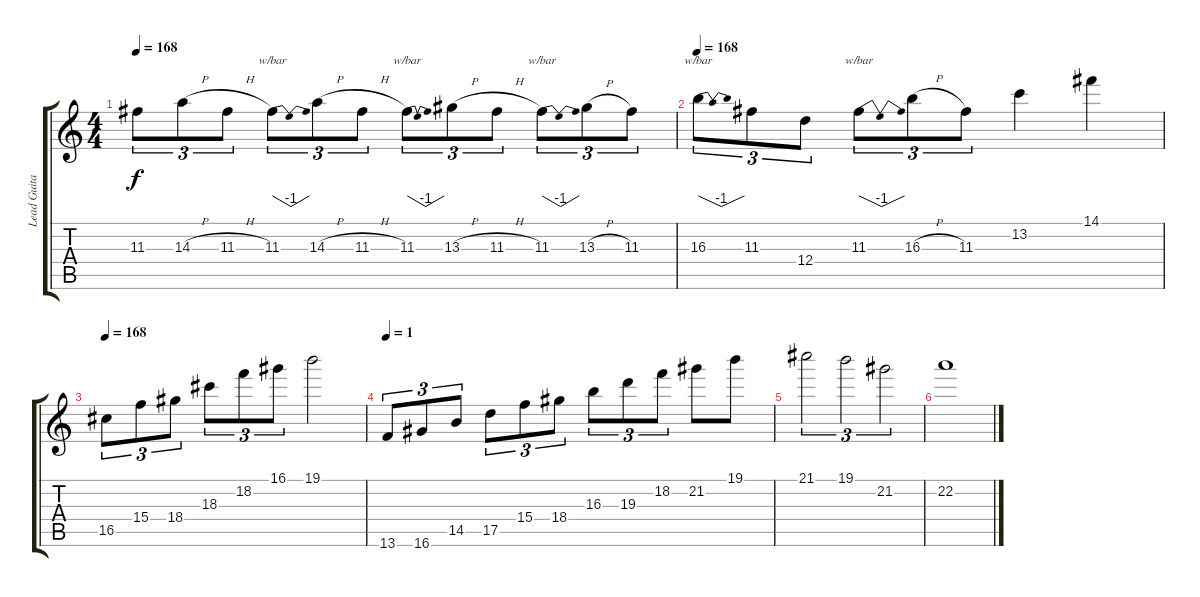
\track ("Lead Guitar 2" "Lead Guita") {instrument distortionguitar}
\staff {score tabs}
\tuning (E4 B3 G3 D3 A2 E2) {hide}
\ts (4 4)
\tempo 168
\clef g2
\ks c
11.3.8{tu (3 2) dy f} 14.3{h}.8{tu (3 2)} 11.3{h}.8{tu (3 2)} 11.3.8{tu (3 2) tbe (dip default 0 0 30 -4 60 0)} 14.3{h}.8{tu (3 2)} 11.3{h}.8{tu (3 2)} 11.3.8{tu (3 2) tbe (dip default 0 0 30 -4 60 0)} 13.3{h}.8{tu (3 2)} 11.3{h}.8{tu (3 2)} 11.3.8{tu (3 2) tbe (dip default 0 0 30 -4 60 0)} 13.3{h}.8{tu (3 2)} 11.3.8{tu (3 2)} |
\tempo 168
16.3.8{tu (3 2) tbe (dip default 0 0 30 -4 60 0)} 11.3.8{tu (3 2)} 12.4.8{tu (3 2)} 11.3.8{tu (3 2) tbe (dip default 0 0 30 -4 60 0)} 16.3{h}.8{tu (3 2)} 11.3.8{tu (3 2)} 13.2.4 14.1.4 |
\tempo 168
16.5.8{tu (3 2)} 15.4.8{tu (3 2)} 18.4.8{tu (3 2)} 18.3.8{tu (3 2)} 18.2.8{tu (3 2)} 16.1.8{tu (3 2)} 19.1.2 |
\tempo 1
13.6.8{tu (3 2)} 16.6.8{tu (3 2)} 14.5.8{tu (3 2)} 17.5.8{tu (3 2)} 15.4.8{tu (3 2)} 18.4.8{tu (3 2)} 16.3.8{tu (3 2)} 19.3.8{tu (3 2)} 18.2.8{tu (3 2)} 21.2.8 19.1.8 |
21.1.2{tu (3 2)} 19.1.2{tu (3 2)} 21.2.2{tu (3 2)} |
22.2.1
